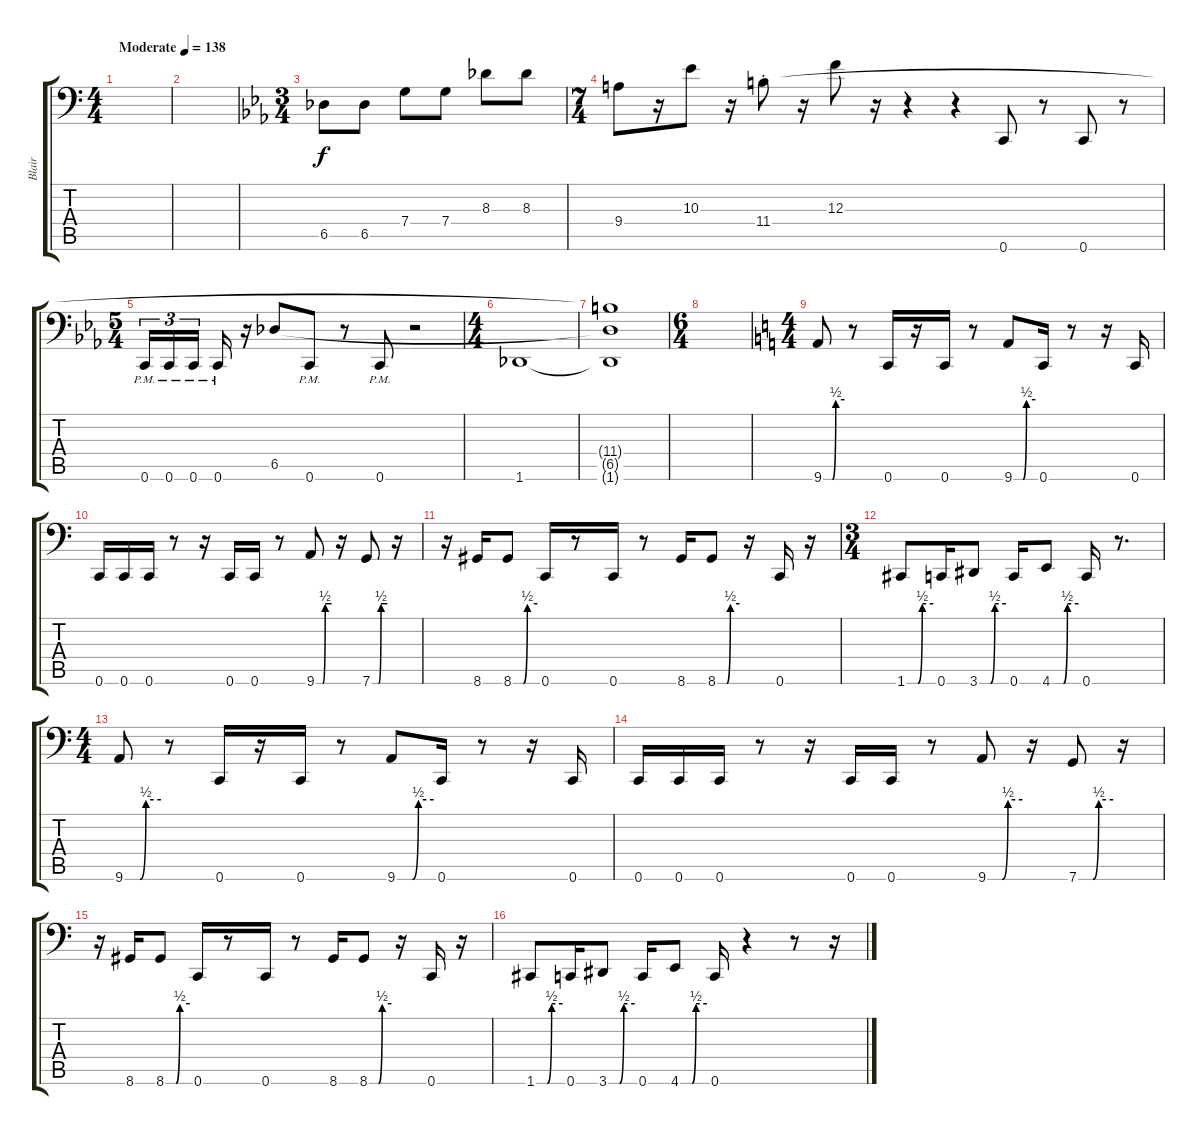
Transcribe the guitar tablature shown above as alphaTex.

\track ("Blair" "Blair") {instrument electricbasspick}
\staff {score tabs}
\tuning (D3 A2 F2 C2 G1 C1) {hide}
\ts (4 4)
\tempo (138 "Moderate")
\clef f4
\ks c
|
|
\ts (3 4)
\ks cminor
6.5.8 6.5.8 7.4.8 7.4.8 8.3.8 8.3.8 |
\ts (7 4)
9.4.8 r.16 10.3.8 r.16 11.4{st}.8 r.16 12.3.8 r.16 r.4 r.4 0.6.8 r.8 0.6.8 r.8 |
\ts (5 4)
0.6{pm}.16{tu (3 2)} 0.6{pm}.16{tu (3 2)} 0.6{pm}.16{tu (3 2) beam splitsecondary} 0.6{pm}.16 r.16 6.5.8 0.6{pm}.8 r.8 0.6{pm}.8 r.2 |
\ts (4 4)
1.6.1 |
(11.4{t} 6.5{t} 1.6{t}).1 |
\ts (6 4)
|
\ts (4 4)
\ks c
9.6{be (custom 0 0 5 0 15 0 25 0 35 2 60 2)}.8 r.8 0.6.16 r.16 0.6.16 r.8 9.6{be (custom 0 0 5 0 15 0 25 0 35 2 60 2)}.8 0.6.16 r.8 r.16 0.6.16 |
0.6.16 0.6.16 0.6.16 r.8 r.16 0.6.16 0.6.16 r.8 9.6{be (custom 0 0 5 0 15 0 25 0 35 2 60 2)}.8 r.16 7.6{be (custom 0 0 15 0 25 0 35 2 60 2)}.8 r.16 |
r.16 8.6.16 8.6{be (custom 0 0 15 0 25 0 35 2 60 2)}.8 0.6.16 r.8 0.6.16 r.8 8.6.16 8.6{be (custom 0 0 15 0 25 0 35 2 60 2)}.8 r.16 0.6.16 r.16 |
\ts (3 4)
1.6{be (custom 0 0 15 0 25 0 35 2 60 2)}.8 0.6.16 3.6{be (custom 0 0 15 0 25 0 35 2 60 2)}.8 0.6.16 4.6{be (custom 0 0 15 0 26 0 35 2 60 2)}.8 0.6.16 r.8{d} |
\ts (4 4)
9.6{be (custom 0 0 5 0 15 0 25 0 35 2 60 2)}.8 r.8 0.6.16 r.16 0.6.16 r.8 9.6{be (custom 0 0 5 0 15 0 25 0 35 2 60 2)}.8 0.6.16 r.8 r.16 0.6.16 |
0.6.16 0.6.16 0.6.16 r.8 r.16 0.6.16 0.6.16 r.8 9.6{be (custom 0 0 5 0 15 0 25 0 35 2 60 2)}.8 r.16 7.6{be (custom 0 0 15 0 25 0 35 2 60 2)}.8 r.16 |
r.16 8.6.16 8.6{be (custom 0 0 15 0 25 0 35 2 60 2)}.8 0.6.16 r.8 0.6.16 r.8 8.6.16 8.6{be (custom 0 0 15 0 25 0 35 2 60 2)}.8 r.16 0.6.16 r.16 |
1.6{be (custom 0 0 15 0 25 0 35 2 60 2)}.8 0.6.16 3.6{be (custom 0 0 15 0 25 0 35 2 60 2)}.8 0.6.16 4.6{be (custom 0 0 15 0 26 0 35 2 60 2)}.8 0.6.16 r.4 r.8 r.16
